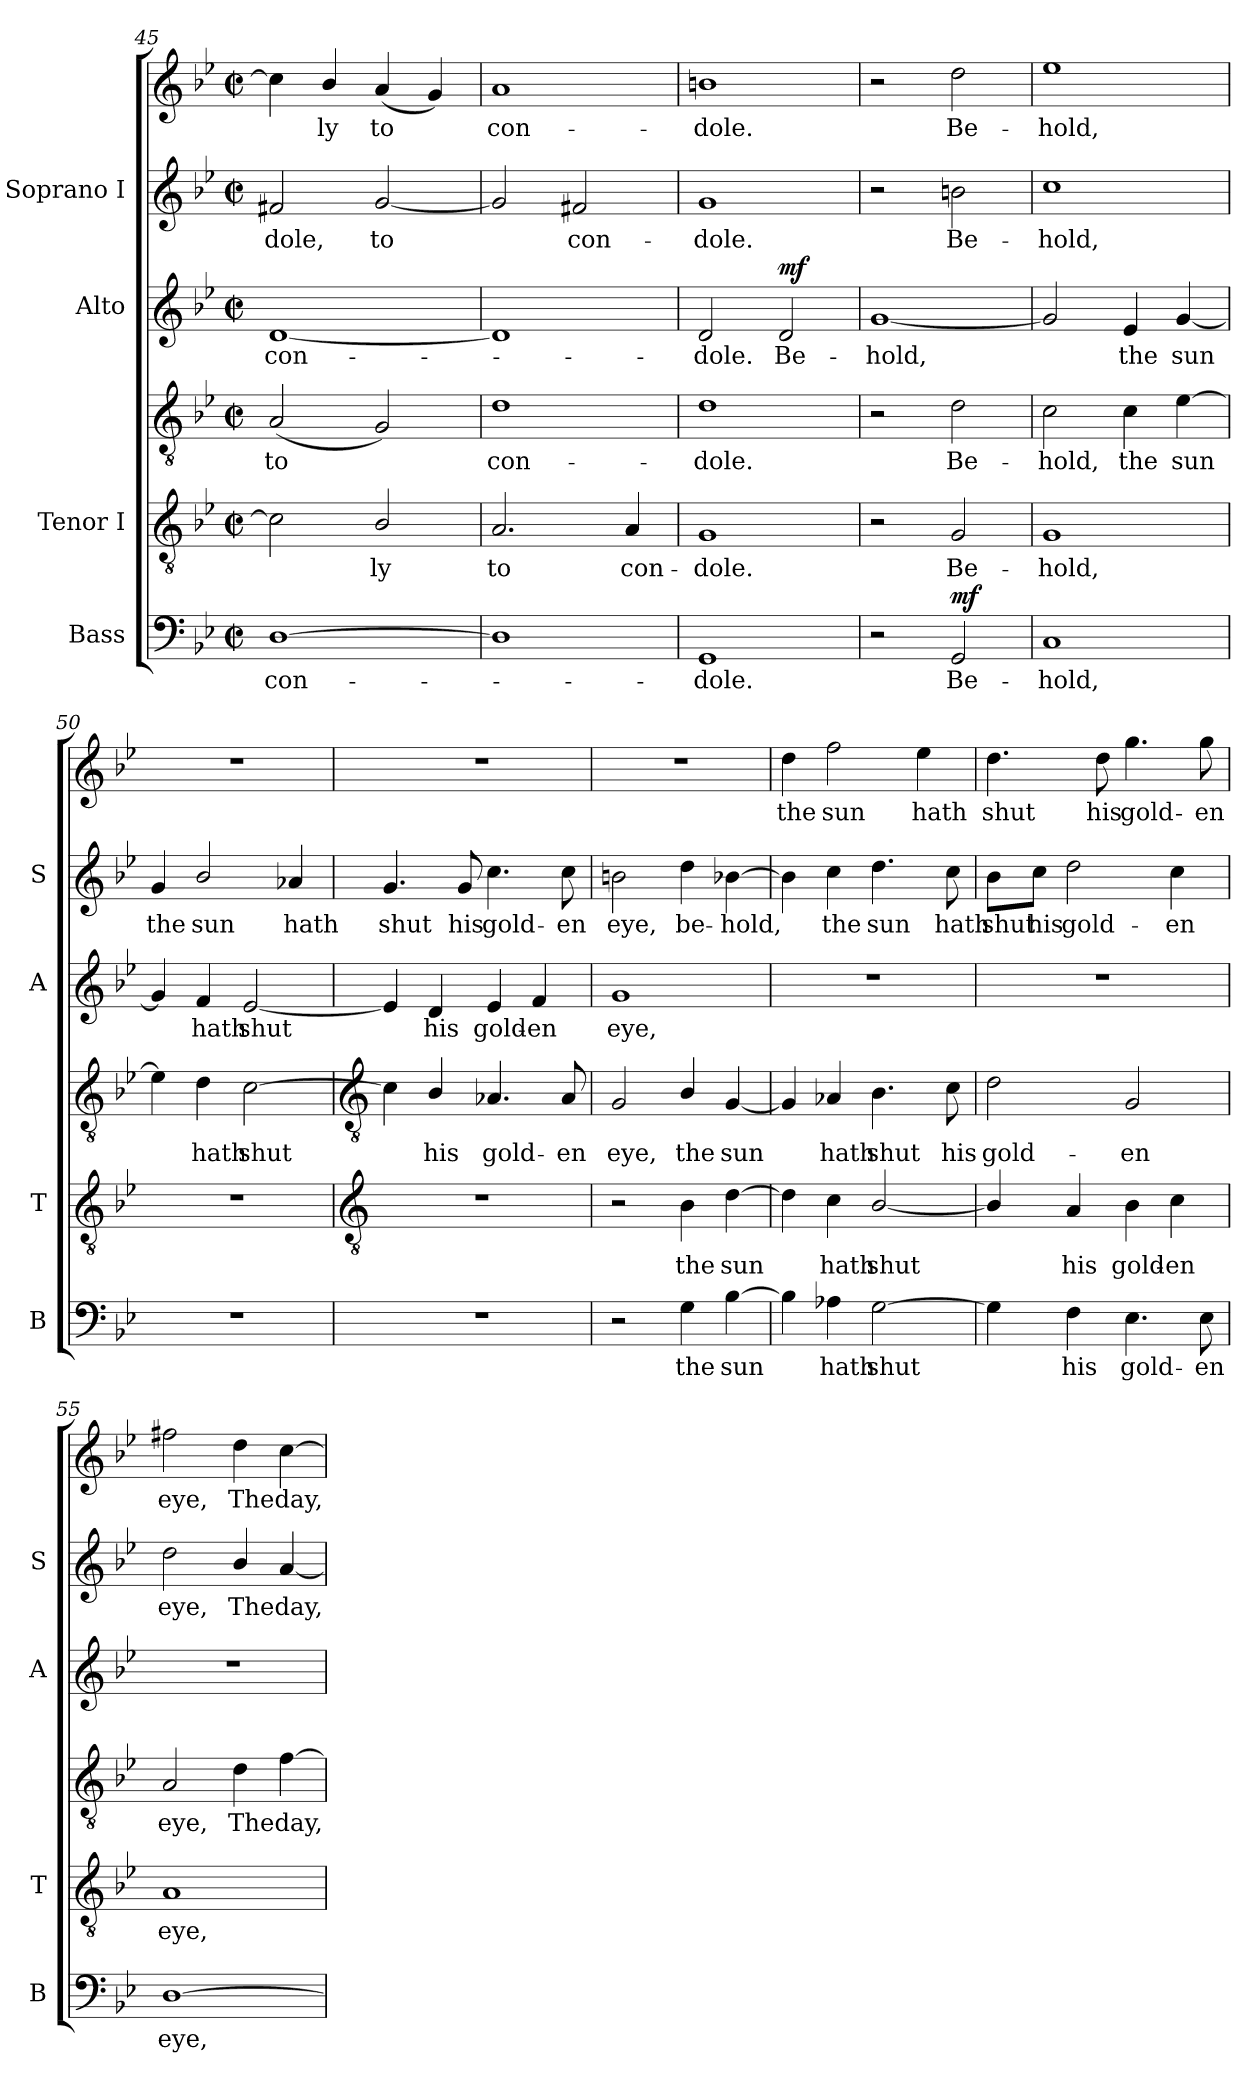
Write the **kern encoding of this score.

**kern	**text	**dynam	**kern	**text	**kern	**text	**dynam	**kern	**text	**dynam	**kern	**text	**kern	**text	**dynam
*part4	*part4	*part4	*part3	*part3	*part3	*part3	*part3	*part2	*part2	*part2	*part1	*part1	*part1	*part1	*part1
*staff6	*staff6	*staff6	*staff5	*staff5	*staff4	*staff4	*staff4/5	*staff3	*staff3	*staff3	*staff2	*staff2	*staff1	*staff1	*staff1/2
*I"Bass	*	*	*I"Tenor I	*	*	*	*	*I"Alto	*	*	*I"Soprano I	*	*	*	*
*I'B	*	*	*I'T	*	*	*	*	*I'A	*	*	*I'S	*	*	*	*
*clefF4	*	*	*clefGv2	*	*clefGv2	*	*	*clefG2	*	*	*clefG2	*	*clefG2	*	*
*k[b-e-]	*	*	*k[b-e-]	*	*k[b-e-]	*	*	*k[b-e-]	*	*	*k[b-e-]	*	*k[b-e-]	*	*
*B-:	*	*	*B-:	*	*B-:	*	*	*B-:	*	*	*B-:	*	*B-:	*	*
*M2/2	*	*	*M2/2	*	*M2/2	*	*	*M2/2	*	*	*M2/2	*	*M2/2	*	*
*met(c|)	*	*	*met(c|)	*	*met(c|)	*	*	*met(c|)	*	*	*met(c|)	*	*met(c|)	*	*
=45	=45	=45	=45	=45	=45	=45	=45	=45	=45	=45	=45	=45	=45	=45	=45
!	!LO:LY:b	!	!	!	!	!LO:LY:b	!	!	!LO:LY:b	!	!	!LO:LY:b	!	!	!
[1D	con-	.	2c]	.	(<2A	to	.	[1d	con-	.	2f#X	dole,	4cc]	.	.
!	!	!	!	!	!	!	!	!	!	!	!	!	!	!LO:LY:b	!
.	.	.	.	.	.	.	.	.	.	.	.	.	4b-/	-ly	.
!	!	!	!	!LO:LY:b	!	!	!	!	!	!	!	!LO:LY:b	!	!LO:LY:b	!
.	.	.	2B-/	ly	2G)	.	.	.	.	.	[2g	to	(<4a	to	.
.	.	.	.	.	.	.	.	.	.	.	.	.	4g)	.	.
=46	=46	=46	=46	=46	=46	=46	=46	=46	=46	=46	=46	=46	=46	=46	=46
!	!	!	!	!LO:LY:b	!	!LO:LY:b	!	!	!	!	!	!	!	!LO:LY:b	!
1D]	.	.	2.A	-to	1d	con-	.	1d]	.	.	2g]	.	1a	con-	.
!	!	!	!	!	!	!	!	!	!	!	!	!LO:LY:b	!	!	!
.	.	.	.	.	.	.	.	.	.	.	2f#X	-con-	.	.	.
!	!	!	!	!LO:LY:b	!	!	!	!	!	!	!	!	!	!	!
.	.	.	4A	con-	.	.	.	.	.	.	.	.	.	.	.
=47	=47	=47	=47	=47	=47	=47	=47	=47	=47	=47	=47	=47	=47	=47	=47
!	!LO:LY:b	!	!	!LO:LY:b	!	!LO:LY:b	!	!	!LO:LY:b	!	!	!LO:LY:b	!	!LO:LY:b	!
1GG	dole.	.	1G	dole.	1d	-dole.	.	2d	dole.	.	1g	dole.	1bn	-dole.	.
!	!	!	!	!	!	!	!	!	!LO:LY:b	!LO:DY:b	!	!	!	!	!
.	.	.	.	.	.	.	.	2d	Be-	mf	.	.	.	.	.
=48	=48	=48	=48	=48	=48	=48	=48	=48	=48	=48	=48	=48	=48	=48	=48
!	!	!	!	!	!	!	!	!	!LO:LY:b	!	!	!	!	!	!
2r	.	.	2r	.	2r	.	.	[1g	-hold,	.	2r	.	2r	.	.
!	!LO:LY:b	!LO:DY:b	!	!LO:LY:b	!	!LO:LY:b	!LO:DY:b=2	!	!	!	!	!LO:LY:b	!	!LO:LY:b	!
!	!	!	!	!	!	!	!LO:DY:n=1:b	!	!	!	!	!	!	!	!LO:DY:b=2
!	!	!	!	!	!	!	!	!	!	!	!	!	!	!	!LO:DY:n=1:b
2GG	Be-	mf	2G	-Be-	2d	Be-	mf mf	.	.	.	2bn	-Be-	2dd	Be-	mf mf
=49	=49	=49	=49	=49	=49	=49	=49	=49	=49	=49	=49	=49	=49	=49	=49
!	!LO:LY:b	!	!	!LO:LY:b	!	!LO:LY:b	!	!	!	!	!	!LO:LY:b	!	!LO:LY:b	!
1C	-hold,	.	1G	hold,	2c	-hold,	.	2g]	.	.	1cc	hold,	1ee-	-hold,	.
!	!	!	!	!	!	!LO:LY:b	!	!	!LO:LY:b	!	!	!	!	!	!
.	.	.	.	.	4c	the	.	4e-	the	.	.	.	.	.	.
!	!	!	!	!	!	!LO:LY:b	!	!	!LO:LY:b	!	!	!	!	!	!
.	.	.	.	.	[4e-	sun	.	[4g	sun	.	.	.	.	.	.
=50	=50	=50	=50	=50	=50	=50	=50	=50	=50	=50	=50	=50	=50	=50	=50
!	!	!	!	!	!	!	!	!	!	!	!	!LO:LY:b	!	!	!
1r	.	.	1r	.	4e-]	.	.	4g]	.	.	4g	the	1r	.	.
!	!	!	!	!	!	!LO:LY:b	!	!	!LO:LY:b	!	!	!LO:LY:b	!	!	!
.	.	.	.	.	4d	hath	.	4f	hath	.	2b-/	sun	.	.	.
!	!	!	!	!	!	!LO:LY:b	!	!	!LO:LY:b	!	!	!	!	!	!
.	.	.	.	.	[2c	shut	.	[2e-	shut	.	.	.	.	.	.
!	!	!	!	!	!	!	!	!	!	!	!	!LO:LY:b	!	!	!
.	.	.	.	.	.	.	.	.	.	.	4a-X	hath	.	.	.
!!LO:LB:g=z
=51	=51	=51	=51	=51	=51	=51	=51	=51	=51	=51	=51	=51	=51	=51	=51
*	*	*	*clefGv2	*	*clefGv2	*	*	*	*	*	*	*	*	*	*
!	!	!	!	!	!	!	!	!	!	!	!	!LO:LY:b	!	!	!
1r	.	.	1r	.	4c]	.	.	4e-]	.	.	4.g	shut	1r	.	.
!	!	!	!	!	!	!LO:LY:b	!	!	!LO:LY:b	!	!	!	!	!	!
.	.	.	.	.	4B-/	his	.	4d	his	.	.	.	.	.	.
!	!	!	!	!	!	!	!	!	!	!	!	!LO:LY:b	!	!	!
.	.	.	.	.	.	.	.	.	.	.	8g	his	.	.	.
!	!	!	!	!	!	!LO:LY:b	!	!	!LO:LY:b	!	!	!LO:LY:b	!	!	!
.	.	.	.	.	4.A-X	gold-	.	4e-	gold-	.	4.cc	gold-	.	.	.
!	!	!	!	!	!	!	!	!	!LO:LY:b	!	!	!	!	!	!
.	.	.	.	.	.	.	.	4f	-en	.	.	.	.	.	.
!	!	!	!	!	!	!LO:LY:b	!	!	!	!	!	!LO:LY:b	!	!	!
.	.	.	.	.	8A-	-en	.	.	.	.	8cc	-en	.	.	.
=52	=52	=52	=52	=52	=52	=52	=52	=52	=52	=52	=52	=52	=52	=52	=52
!	!	!	!	!	!	!LO:LY:b	!	!	!LO:LY:b	!	!	!LO:LY:b	!	!	!
2r	.	.	2r	.	2G	eye,	.	1g	eye,	.	2bn	eye,	1r	.	.
!	!LO:LY:b	!	!	!LO:LY:b	!	!LO:LY:b	!	!	!	!	!	!LO:LY:b	!	!	!
4G	the	.	4B-	the	4B-/	the	.	.	.	.	4dd	be-	.	.	.
!	!LO:LY:b	!	!	!LO:LY:b	!	!LO:LY:b	!	!	!	!	!	!LO:LY:b	!	!	!
[4B-	sun	.	[4d	sun	[4G	sun	.	.	.	.	[4b-X	-hold,	.	.	.
=53	=53	=53	=53	=53	=53	=53	=53	=53	=53	=53	=53	=53	=53	=53	=53
!	!	!	!	!	!	!	!	!	!	!	!	!	!	!LO:LY:b	!
4B-]	.	.	4d]	.	4G]	.	.	1r	.	.	4b-]	.	4dd	the	.
!	!LO:LY:b	!	!	!LO:LY:b	!	!LO:LY:b	!	!	!	!	!	!LO:LY:b	!	!LO:LY:b	!
4A-X	hath	.	4c	hath	4A-X	hath	.	.	.	.	4cc	the	2ff	sun	.
!	!LO:LY:b	!	!	!LO:LY:b	!	!LO:LY:b	!	!	!	!	!	!LO:LY:b	!	!	!
[2G	shut	.	[2B-/	shut	4.B-	shut	.	.	.	.	4.dd	sun	.	.	.
!	!	!	!	!	!	!	!	!	!	!	!	!	!	!LO:LY:b	!
.	.	.	.	.	.	.	.	.	.	.	.	.	4ee-	hath	.
!	!	!	!	!	!	!LO:LY:b	!	!	!	!	!	!LO:LY:b	!	!	!
.	.	.	.	.	8c	his	.	.	.	.	8cc	hath	.	.	.
=54	=54	=54	=54	=54	=54	=54	=54	=54	=54	=54	=54	=54	=54	=54	=54
!	!	!	!	!	!	!LO:LY:b	!	!	!	!	!	!LO:LY:b	!	!LO:LY:b	!
4G]	.	.	4B-/]	.	2d	gold-	.	1r	.	.	8b-\L	shut	4.dd	shut	.
!	!	!	!	!	!	!	!	!	!	!	!	!LO:LY:b	!	!	!
.	.	.	.	.	.	.	.	.	.	.	8cc\J	his	.	.	.
!	!LO:LY:b	!	!	!LO:LY:b	!	!	!	!	!	!	!	!LO:LY:b	!	!	!
4F	his	.	4A	his	.	.	.	.	.	.	2dd	gold-	.	.	.
!	!	!	!	!	!	!	!	!	!	!	!	!	!	!LO:LY:b	!
.	.	.	.	.	.	.	.	.	.	.	.	.	8dd	his	.
!	!LO:LY:b	!	!	!LO:LY:b	!	!LO:LY:b	!	!	!	!	!	!	!	!LO:LY:b	!
4.E-	gold-	.	4B-	gold-	2G	-en	.	.	.	.	.	.	4.gg	gold-	.
!	!	!	!	!LO:LY:b	!	!	!	!	!	!	!	!LO:LY:b	!	!	!
.	.	.	4c	-en	.	.	.	.	.	.	4cc	-en	.	.	.
!	!LO:LY:b	!	!	!	!	!	!	!	!	!	!	!	!	!LO:LY:b	!
8E-	-en	.	.	.	.	.	.	.	.	.	.	.	8gg	-en	.
=55	=55	=55	=55	=55	=55	=55	=55	=55	=55	=55	=55	=55	=55	=55	=55
!	!LO:LY:b	!	!	!LO:LY:b	!	!LO:LY:b	!	!	!	!	!	!LO:LY:b	!	!LO:LY:b	!
[1D	eye,	.	1A	eye,	2A	eye,	.	1r	.	.	2dd	eye,	2ff#X	eye,	.
!	!	!	!	!	!	!LO:LY:b	!	!	!	!	!	!LO:LY:b	!	!LO:LY:b	!
.	.	.	.	.	4d	The	.	.	.	.	4b-/	The	4dd	The	.
!	!	!	!	!	!	!LO:LY:b	!	!	!	!	!	!LO:LY:b	!	!LO:LY:b	!
.	.	.	.	.	[4f	day,	.	.	.	.	[4a	day,	[4cc	day,	.
=	=	=	=	=	=	=	=	=	=	=	=	=	=	=	=
*-	*-	*-	*-	*-	*-	*-	*-	*-	*-	*-	*-	*-	*-	*-	*-
